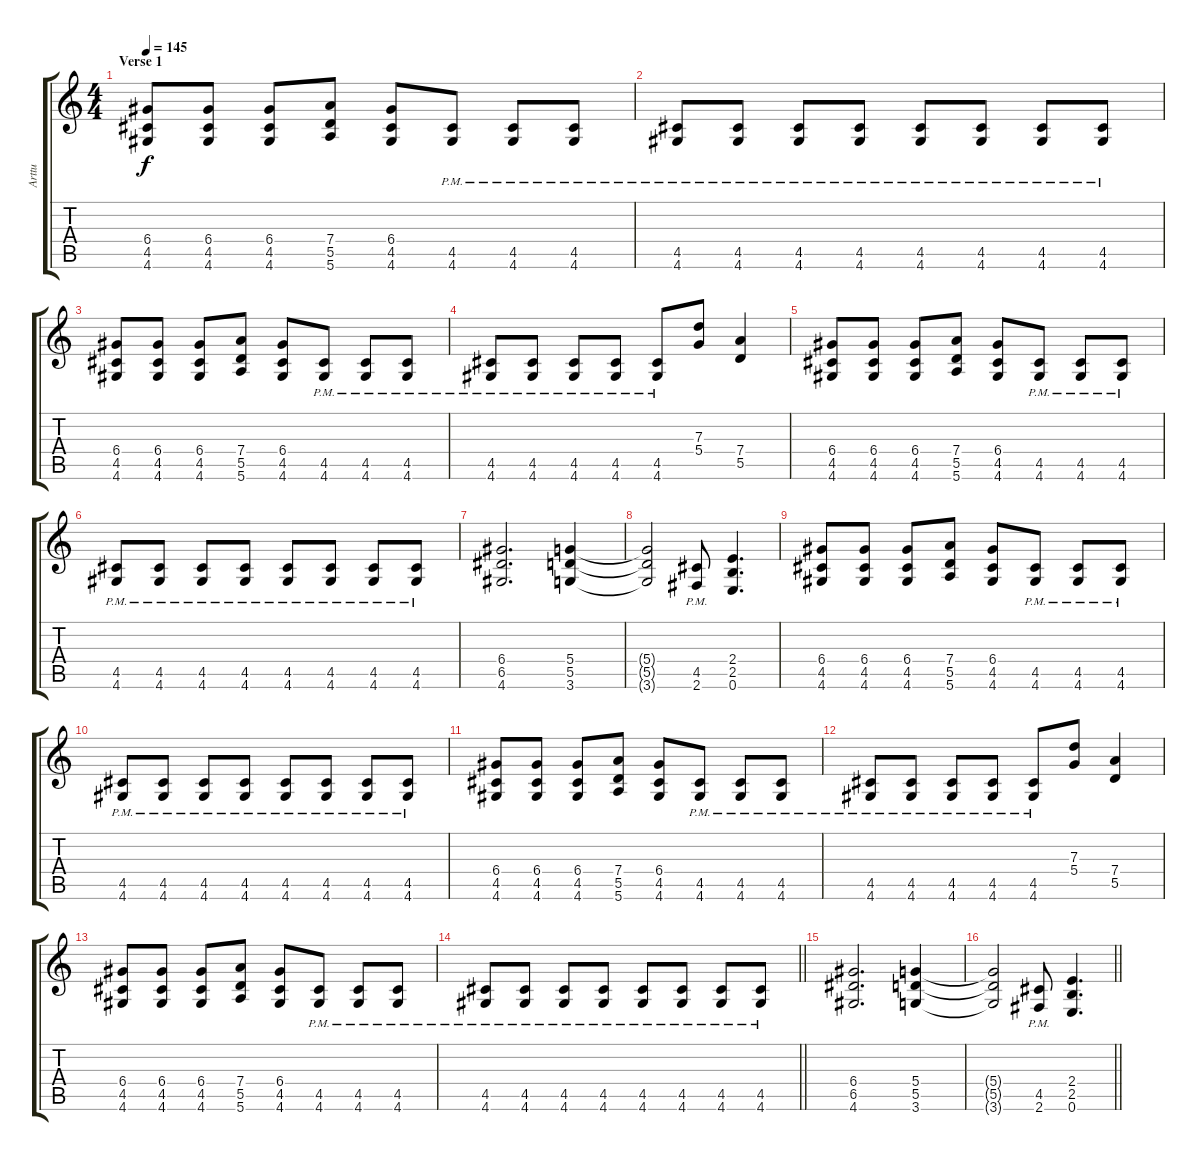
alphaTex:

\track ("Arttu" "Arttu") {instrument distortionguitar}
\staff {score tabs}
\tuning (E4 B3 G3 D3 A2 E2) {hide}
\ts (4 4)
\section ("" "Verse 1")
\tempo 145
\clef g2
\ks c
(6.4 4.5 4.6).8{dy f} (6.4 4.5 4.6).8 (6.4 4.5 4.6).8 (7.4 5.5 5.6).8 (6.4 4.5 4.6).8 (4.5{pm} 4.6{pm}).8 (4.5{pm} 4.6{pm}).8 (4.5{pm} 4.6{pm}).8 |
(4.5{pm} 4.6{pm}).8 (4.5{pm} 4.6{pm}).8 (4.5{pm} 4.6{pm}).8 (4.5{pm} 4.6{pm}).8 (4.5{pm} 4.6{pm}).8 (4.5{pm} 4.6{pm}).8 (4.5{pm} 4.6{pm}).8 (4.5{pm} 4.6{pm}).8 |
(6.4 4.5 4.6).8 (6.4 4.5 4.6).8 (6.4 4.5 4.6).8 (7.4 5.5 5.6).8 (6.4 4.5 4.6).8 (4.5{pm} 4.6{pm}).8 (4.5{pm} 4.6{pm}).8 (4.5{pm} 4.6{pm}).8 |
(4.5{pm} 4.6{pm}).8 (4.5{pm} 4.6{pm}).8 (4.5{pm} 4.6{pm}).8 (4.5{pm} 4.6{pm}).8 (4.5{pm} 4.6{pm}).8 (7.3 5.4).8 (7.4 5.5).4 |
(6.4 4.5 4.6).8 (6.4 4.5 4.6).8 (6.4 4.5 4.6).8 (7.4 5.5 5.6).8 (6.4 4.5 4.6).8 (4.5{pm} 4.6{pm}).8 (4.5{pm} 4.6{pm}).8 (4.5{pm} 4.6{pm}).8 |
(4.5{pm} 4.6{pm}).8 (4.5{pm} 4.6{pm}).8 (4.5{pm} 4.6{pm}).8 (4.5{pm} 4.6{pm}).8 (4.5{pm} 4.6{pm}).8 (4.5{pm} 4.6{pm}).8 (4.5{pm} 4.6{pm}).8 (4.5{pm} 4.6{pm}).8 |
(6.4 6.5 4.6).2{d} (5.4 5.5 3.6).4 |
(5.4{t} 5.5{t} 3.6{t}).2 (4.5{pm} 2.6{pm}).8 (2.4 2.5 0.6).4{d} |
(6.4 4.5 4.6).8 (6.4 4.5 4.6).8 (6.4 4.5 4.6).8 (7.4 5.5 5.6).8 (6.4 4.5 4.6).8 (4.5{pm} 4.6{pm}).8 (4.5{pm} 4.6{pm}).8 (4.5{pm} 4.6{pm}).8 |
(4.5{pm} 4.6{pm}).8 (4.5{pm} 4.6{pm}).8 (4.5{pm} 4.6{pm}).8 (4.5{pm} 4.6{pm}).8 (4.5{pm} 4.6{pm}).8 (4.5{pm} 4.6{pm}).8 (4.5{pm} 4.6{pm}).8 (4.5{pm} 4.6{pm}).8 |
(6.4 4.5 4.6).8 (6.4 4.5 4.6).8 (6.4 4.5 4.6).8 (7.4 5.5 5.6).8 (6.4 4.5 4.6).8 (4.5{pm} 4.6{pm}).8 (4.5{pm} 4.6{pm}).8 (4.5{pm} 4.6{pm}).8 |
(4.5{pm} 4.6{pm}).8 (4.5{pm} 4.6{pm}).8 (4.5{pm} 4.6{pm}).8 (4.5{pm} 4.6{pm}).8 (4.5{pm} 4.6{pm}).8 (7.3 5.4).8 (7.4 5.5).4 |
(6.4 4.5 4.6).8 (6.4 4.5 4.6).8 (6.4 4.5 4.6).8 (7.4 5.5 5.6).8 (6.4 4.5 4.6).8 (4.5{pm} 4.6{pm}).8 (4.5{pm} 4.6{pm}).8 (4.5{pm} 4.6{pm}).8 |
\barLineRight lightlight
(4.5{pm} 4.6{pm}).8 (4.5{pm} 4.6{pm}).8 (4.5{pm} 4.6{pm}).8 (4.5{pm} 4.6{pm}).8 (4.5{pm} 4.6{pm}).8 (4.5{pm} 4.6{pm}).8 (4.5{pm} 4.6{pm}).8 (4.5{pm} 4.6{pm}).8 |
\section ("" "")
(6.4 6.5 4.6).2{d} (5.4 5.5 3.6).4 |
\barLineRight lightlight
(5.4{t} 5.5{t} 3.6{t}).2 (4.5{pm} 2.6{pm}).8 (2.4 2.5 0.6).4{d}
